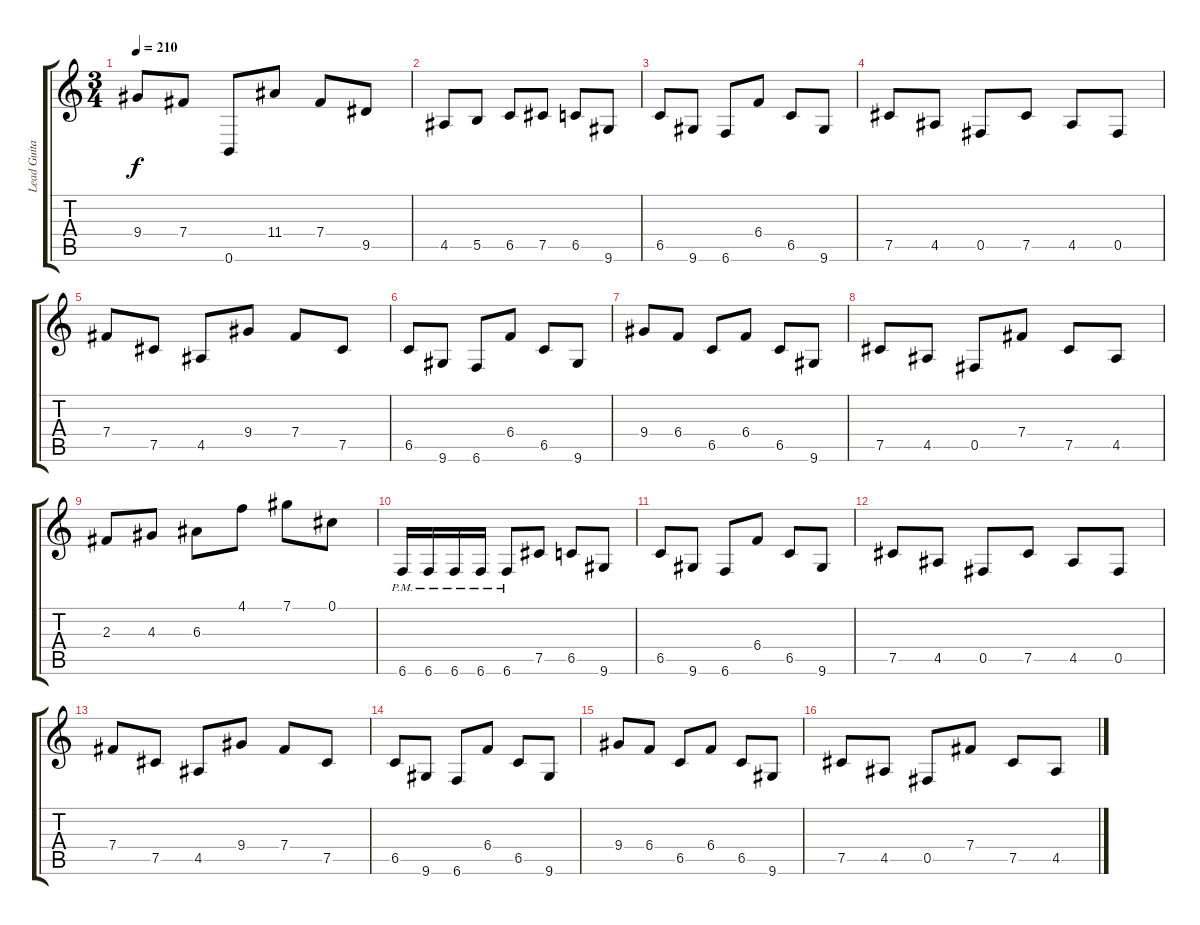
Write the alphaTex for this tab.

\track ("Lead Guitar" "Lead Guita") {instrument distortionguitar}
\staff {score tabs}
\tuning (Db4 Ab3 E3 B2 Gb2 B1) {hide}
\ts (3 4)
\tempo 210
\clef g2
\ks c
9.4.8{dy f} 7.4.8 0.6.8 11.4.8 7.4.8 9.5.8 |
4.5.8 5.5.8 6.5.8 7.5.8 6.5.8 9.6.8 |
6.5.8 9.6.8 6.6.8 6.4.8 6.5.8 9.6.8 |
7.5.8 4.5.8 0.5.8 7.5.8 4.5.8 0.5.8 |
7.4.8 7.5.8 4.5.8 9.4.8 7.4.8 7.5.8 |
6.5.8 9.6.8 6.6.8 6.4.8 6.5.8 9.6.8 |
9.4.8 6.4.8 6.5.8 6.4.8 6.5.8 9.6.8 |
7.5.8 4.5.8 0.5.8 7.4.8 7.5.8 4.5.8 |
2.3.8 4.3.8 6.3.8 4.1.8 7.1.8 0.1.8 |
6.6{pm}.16 6.6{pm}.16 6.6{pm}.16 6.6{pm}.16 6.6{pm}.8 7.5.8 6.5.8 9.6.8 |
6.5.8 9.6.8 6.6.8 6.4.8 6.5.8 9.6.8 |
7.5.8 4.5.8 0.5.8 7.5.8 4.5.8 0.5.8 |
7.4.8 7.5.8 4.5.8 9.4.8 7.4.8 7.5.8 |
6.5.8 9.6.8 6.6.8 6.4.8 6.5.8 9.6.8 |
9.4.8 6.4.8 6.5.8 6.4.8 6.5.8 9.6.8 |
7.5.8 4.5.8 0.5.8 7.4.8 7.5.8 4.5.8
